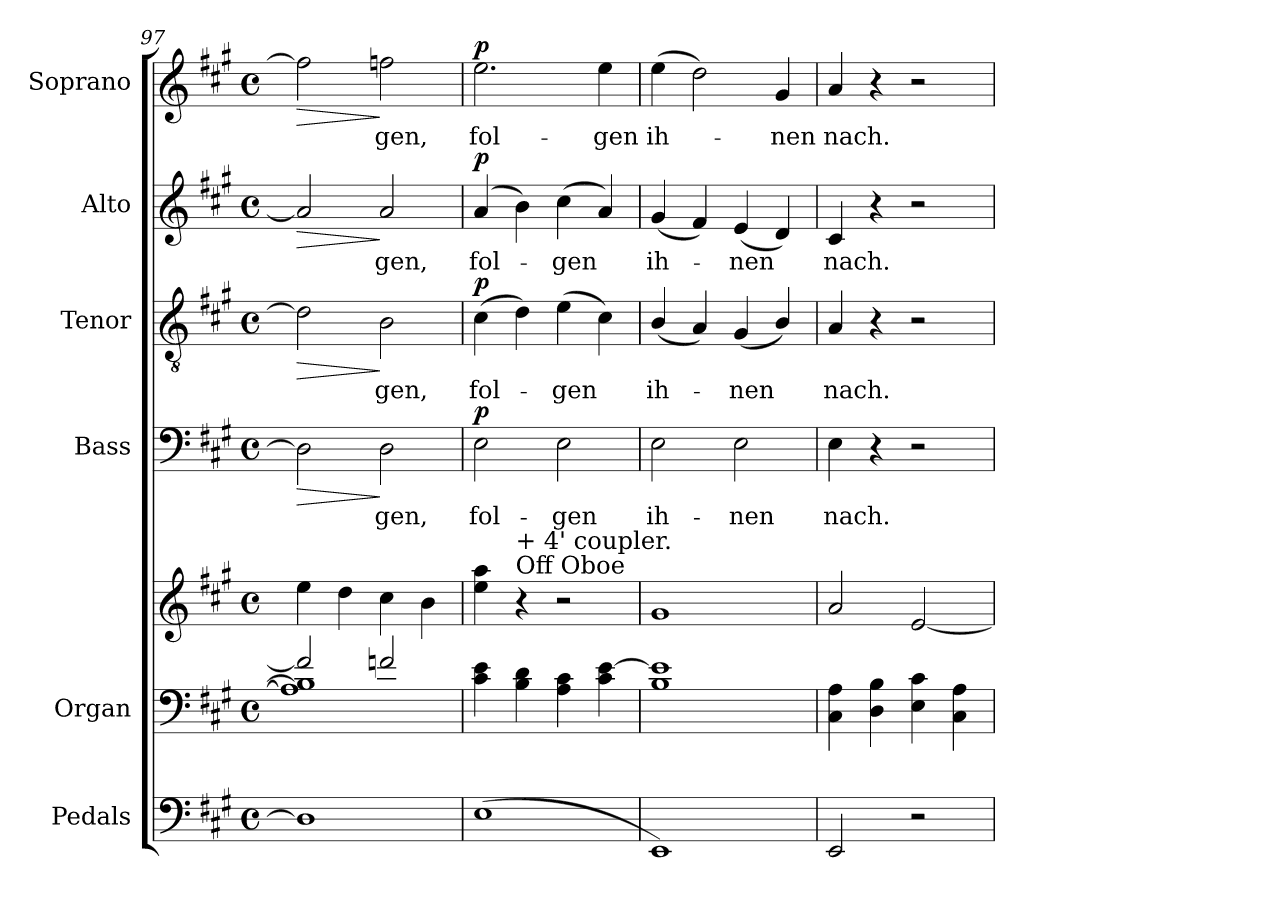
**kern	**kern	**kern	**kern	**text	**dynam	**kern	**text	**dynam	**kern	**text	**dynam	**kern	**text	**dynam
*part6	*part5	*part5	*part4	*part4	*part4	*part3	*part3	*part3	*part2	*part2	*part2	*part1	*part1	*part1
*staff7	*staff6	*staff5	*staff4	*staff4	*staff4	*staff3	*staff3	*staff3	*staff2	*staff2	*staff2	*staff1	*staff1	*staff1
*I"Pedals	*I"Organ	*	*I"Bass	*	*	*I"Tenor	*	*	*I"Alto	*	*	*I"Soprano	*	*
*I'Ped.	*I'Org.	*	*I'B.	*	*	*I'T.	*	*	*I'A.	*	*	*I'S.	*	*
*clefF4	*clefF4	*clefG2	*clefF4	*	*	*clefGv2	*	*	*clefG2	*	*	*clefG2	*	*
*	*	*	*	*	*	*ITrd7c12	*	*	*	*	*	*	*	*
*k[f#c#g#]	*k[f#c#g#]	*k[f#c#g#]	*k[f#c#g#]	*	*	*k[f#c#g#]	*	*	*k[f#c#g#]	*	*	*k[f#c#g#]	*	*
*A:	*A:	*A:	*A:	*	*	*A:	*	*	*A:	*	*	*A:	*	*
*M4/4	*M4/4	*M4/4	*M4/4	*	*	*M4/4	*	*	*M4/4	*	*	*M4/4	*	*
*met(c)	*met(c)	*met(c)	*met(c)	*	*	*met(c)	*	*	*met(c)	*	*	*met(c)	*	*
=97	=97	=97	=97	=97	=97	=97	=97	=97	=97	=97	=97	=97	=97	=97
*	*^	*	*	*	*	*	*	*	*	*	*	*	*	*
!	!	!	!	!	!	!LO:HP:b	!	!	!LO:HP:b	!	!	!LO:HP:b	!	!	!LO:HP:b
1Di]	2f#i/]	1Ai] 1Bi]	4eei\	2Di\]	.	>	2Di\]	.	>	2ai/]	.	>	2ff#i\]	.	>
.	.	.	4ddi\	.	.	.	.	.	.	.	.	.	.	.	.
!	!	!	!	!	!LO:LY:b:color=#000000	!	!	!	!	!	!	!	!	!	!
!	!	!	!	!	!	!	!	!LO:LY:b:color=#000000	!	!	!	!	!	!	!
!	!	!	!	!	!	!	!	!	!	!	!LO:LY:b:color=#000000	!	!	!	!
!	!	!	!	!	!	!	!	!	!	!	!	!	!	!LO:LY:b:color=#000000	!
.	2fni/	.	4cc#i\	2Di\	-gen,	]	2BBi\	-gen,	]	2ai/	-gen,	]	2ffni\	-gen,	]
.	.	.	4bi\	.	.	.	.	.	.	.	.	.	.	.	.
*	*v	*v	*	*	*	*	*	*	*	*	*	*	*	*	*
=98	=98	=98	=98	=98	=98	=98	=98	=98	=98	=98	=98	=98	=98	=98
!	!	!	!	!LO:LY:b:color=#000000	!	!	!	!	!	!	!	!	!	!
!	!	!	!	!	!	!	!LO:LY:b:color=#000000	!	!	!	!	!	!	!
!	!	!	!	!	!	!	!	!	!	!LO:LY:b:color=#000000	!	!	!	!
!	!	!	!	!	!	!	!	!	!	!	!	!	!LO:LY:b:color=#000000	!
(1Ei	4c#i\ 4ei	4eei\ 4aai	2Ei\	fol-	p	(4C#i\	fol-	p	(4ai/	fol-	p	2.eei\	fol-	p
!	!	!LO:TX:a:t=Off Oboe	!	!	!	!	!	!	!	!	!	!	!	!
!	!	!LO:TX:t=+ 4' coupler.	!	!	!	!	!	!	!	!	!	!	!	!
.	4Bi\ 4di	4r	.	.	.	4Di\)	.	.	4bi\)	.	.	.	.	.
!	!	!	!	!LO:LY:b:color=#000000	!	!	!	!	!	!	!	!	!	!
!	!	!	!	!	!	!	!LO:LY:b:color=#000000	!	!	!	!	!	!	!
!	!	!	!	!	!	!	!	!	!	!LO:LY:b:color=#000000	!	!	!	!
.	4Ai\ 4c#i	2r	2Ei\	-gen	.	(4Ei\	-gen	.	(4cc#i\	-gen	.	.	.	.
!	!	!	!	!	!	!	!	!	!	!	!	!	!LO:LY:b:color=#000000	!
.	4c#i\ [4ei	.	.	.	.	4C#i\)	.	.	4ai/)	.	.	4eei\	-gen	.
=99	=99	=99	=99	=99	=99	=99	=99	=99	=99	=99	=99	=99	=99	=99
*	*^	*	*	*	*	*	*	*	*	*	*	*	*	*
!	!	!	!	!	!LO:LY:b:color=#000000	!	!	!	!	!	!	!	!	!	!
!	!	!	!	!	!	!	!	!LO:LY:b:color=#000000	!	!	!	!	!	!	!
!	!	!	!	!	!	!	!	!	!	!	!LO:LY:b:color=#000000	!	!	!	!
!	!	!	!	!	!	!	!	!	!	!	!	!	!	!LO:LY:b:color=#000000	!
1EEi)	1ei]	1Bi	1g#i	2Ei\	ih-	.	(4BBi/	ih-	.	(4g#i/	ih-	.	(4eei\	ih-	.
.	.	.	.	.	.	.	4AAi/)	.	.	4f#i/)	.	.	2ddi\)	.	.
!	!	!	!	!	!LO:LY:b:color=#000000	!	!	!	!	!	!	!	!	!	!
!	!	!	!	!	!	!	!	!LO:LY:b:color=#000000	!	!	!	!	!	!	!
!	!	!	!	!	!	!	!	!	!	!	!LO:LY:b:color=#000000	!	!	!	!
.	.	.	.	2Ei\	-nen	.	(4GG#i/	-nen	.	(4ei/	-nen	.	.	.	.
!	!	!	!	!	!	!	!	!	!	!	!	!	!	!LO:LY:b:color=#000000	!
.	.	.	.	.	.	.	4BBi/)	.	.	4di/)	.	.	4g#i/	-nen	.
*	*v	*v	*	*	*	*	*	*	*	*	*	*	*	*	*
=100	=100	=100	=100	=100	=100	=100	=100	=100	=100	=100	=100	=100	=100	=100
!	!	!	!	!LO:LY:b:color=#000000	!	!	!	!	!	!	!	!	!	!
!	!	!	!	!	!	!	!LO:LY:b:color=#000000	!	!	!	!	!	!	!
!	!	!	!	!	!	!	!	!	!	!LO:LY:b:color=#000000	!	!	!	!
!	!	!	!	!	!	!	!	!	!	!	!	!	!LO:LY:b:color=#000000	!
2EEi/	4C#i\ 4Ai	2ai/	4Ei\	nach.	.	4AAi/	nach.	.	4c#i/	nach.	.	4ai/	nach.	.
.	4Di\ 4Bi	.	4r	.	.	4r	.	.	4r	.	.	4r	.	.
2r	4Ei\ 4c#i	[2ei/	2r	.	.	2r	.	.	2r	.	.	2r	.	.
.	4C#i\ 4Ai	.	.	.	.	.	.	.	.	.	.	.	.	.
=	=	=	=	=	=	=	=	=	=	=	=	=	=	=
*-	*-	*-	*-	*-	*-	*-	*-	*-	*-	*-	*-	*-	*-	*-
